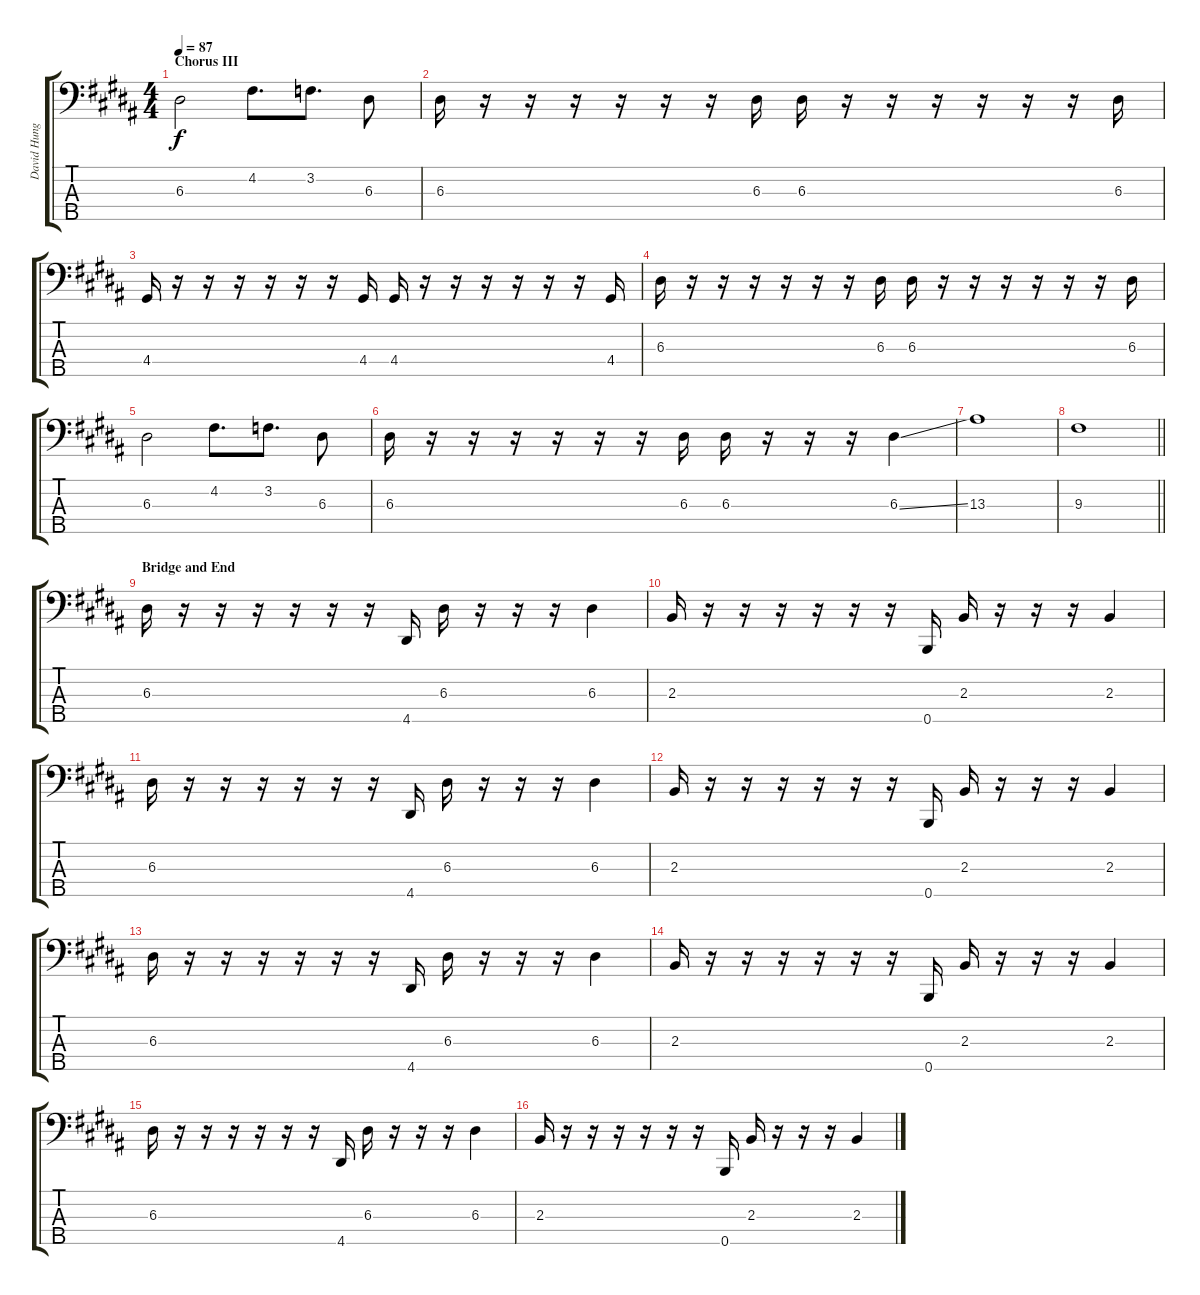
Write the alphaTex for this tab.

\track ("David Hungate (Bass)" "David Hung") {instrument electricbassfinger}
\staff {score tabs}
\tuning (G2 D2 A1 E1 B0) {hide}
\ts (4 4)
\section ("" "Chorus III")
\tempo 87
\clef f4
\ks b
6.3.2{dy f} 4.2.8{d} 3.2.8{d} 6.3.8 |
6.3.16 r.16 r.16 r.16 r.16 r.16 r.16 6.3.16 6.3.16 r.16 r.16 r.16 r.16 r.16 r.16 6.3.16 |
4.4.16 r.16 r.16 r.16 r.16 r.16 r.16 4.4.16 4.4.16 r.16 r.16 r.16 r.16 r.16 r.16 4.4.16 |
6.3.16 r.16 r.16 r.16 r.16 r.16 r.16 6.3.16 6.3.16 r.16 r.16 r.16 r.16 r.16 r.16 6.3.16 |
6.3.2 4.2.8{d} 3.2.8{d} 6.3.8 |
6.3.16 r.16 r.16 r.16 r.16 r.16 r.16 6.3.16 6.3.16 r.16 r.16 r.16 6.3{ss}.4 |
13.3.1 |
\barLineRight lightlight
9.3.1 |
\section ("" "Bridge and End")
6.3.16 r.16 r.16 r.16 r.16 r.16 r.16 4.5.16 6.3.16 r.16 r.16 r.16 6.3.4 |
2.3.16 r.16 r.16 r.16 r.16 r.16 r.16 0.5.16 2.3.16 r.16 r.16 r.16 2.3.4 |
6.3.16 r.16 r.16 r.16 r.16 r.16 r.16 4.5.16 6.3.16 r.16 r.16 r.16 6.3.4 |
2.3.16 r.16 r.16 r.16 r.16 r.16 r.16 0.5.16 2.3.16 r.16 r.16 r.16 2.3.4 |
6.3.16 r.16 r.16 r.16 r.16 r.16 r.16 4.5.16 6.3.16 r.16 r.16 r.16 6.3.4 |
2.3.16 r.16 r.16 r.16 r.16 r.16 r.16 0.5.16 2.3.16 r.16 r.16 r.16 2.3.4 |
6.3.16 r.16 r.16 r.16 r.16 r.16 r.16 4.5.16 6.3.16 r.16 r.16 r.16 6.3.4 |
2.3.16 r.16 r.16 r.16 r.16 r.16 r.16 0.5.16 2.3.16 r.16 r.16 r.16 2.3.4
